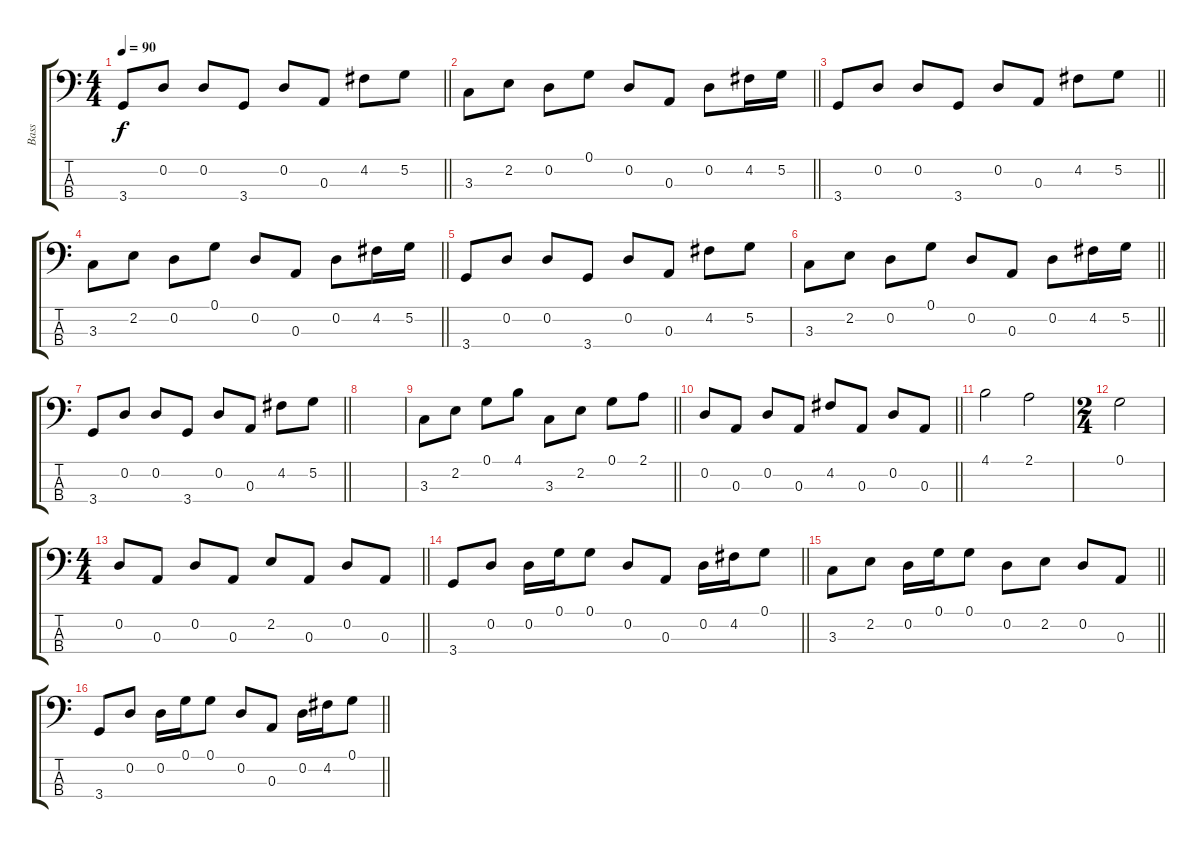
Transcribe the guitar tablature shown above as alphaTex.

\track ("Bass" "Bass") {instrument electricbassfinger}
\staff {score tabs}
\tuning (G2 D2 A1 E1) {hide}
\ts (4 4)
\tempo 90
\clef f4
\barLineRight lightlight
\ks c
3.4.8{dy f} 0.2.8 0.2.8 3.4.8 0.2.8 0.3.8 4.2.8 5.2.8 |
\barLineRight lightlight
3.3.8 2.2.8 0.2.8 0.1.8 0.2.8 0.3.8 0.2.8 4.2.16 5.2.16 |
\barLineRight lightlight
3.4.8 0.2.8 0.2.8 3.4.8 0.2.8 0.3.8 4.2.8 5.2.8 |
\barLineRight lightlight
3.3.8 2.2.8 0.2.8 0.1.8 0.2.8 0.3.8 0.2.8 4.2.16 5.2.16 |
3.4.8 0.2.8 0.2.8 3.4.8 0.2.8 0.3.8 4.2.8 5.2.8 |
\barLineRight lightlight
3.3.8 2.2.8 0.2.8 0.1.8 0.2.8 0.3.8 0.2.8 4.2.16 5.2.16 |
\barLineRight lightlight
3.4.8 0.2.8 0.2.8 3.4.8 0.2.8 0.3.8 4.2.8 5.2.8 |
|
\barLineRight lightlight
3.3.8 2.2.8 0.1.8 4.1.8 3.3.8 2.2.8 0.1.8 2.1.8 |
\barLineRight lightlight
0.2.8 0.3.8 0.2.8 0.3.8 4.2.8 0.3.8 0.2.8 0.3.8 |
4.1.2 2.1.2 |
\ts (2 4)
0.1.2 |
\ts (4 4)
\barLineRight lightlight
0.2.8 0.3.8 0.2.8 0.3.8 2.2.8 0.3.8 0.2.8 0.3.8 |
\barLineRight lightlight
3.4.8 0.2.8 0.2.16 0.1.16 0.1.8 0.2.8 0.3.8 0.2.16 4.2.16 0.1.8 |
\barLineRight lightlight
3.3.8 2.2.8 0.2.16 0.1.16 0.1.8 0.2.8 2.2.8 0.2.8 0.3.8 |
\barLineRight lightlight
3.4.8 0.2.8 0.2.16 0.1.16 0.1.8 0.2.8 0.3.8 0.2.16 4.2.16 0.1.8
